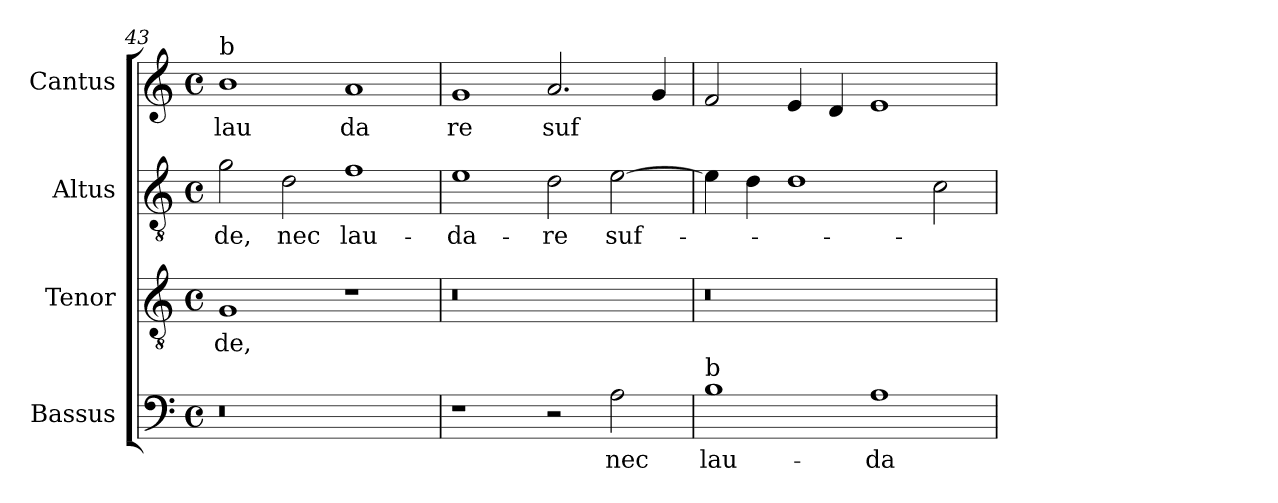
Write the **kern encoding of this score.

**kern	**text	**kern	**text	**kern	**text	**kern	**text
*part4	*part4	*part3	*part3	*part2	*part2	*part1	*part1
*staff4	*staff4	*staff3	*staff3	*staff2	*staff2	*staff1	*staff1
*I"Bassus	*	*I"Tenor	*	*I"Altus	*	*I"Cantus	*
*clefF4	*	*clefGv2	*	*clefGv2	*	*clefG2	*
*	*	*k[]	*	*	*	*	*
*	*	*C:	*	*	*	*	*
*M4/4	*	*M4/4	*	*M4/4	*	*M4/4	*
*met(c)	*	*met(c)	*	*met(c)	*	*met(c)	*
=43	=43	=43	=43	=43	=43	=43	=43
!	!	!	!	!	!	!LO:TX:a:t=b	!
!	!	!	!LO:LY:b:cj	!	!LO:LY:b:cj	!	!LO:LY:b:cj
0r	.	1G	de,	2g\	-de,	1b	lau
!	!	!	!	!	!LO:LY:b:cj	!	!
.	.	.	.	2d\	nec	.	.
!	!	!	!	!	!LO:LY:b:cj	!	!LO:LY:b:cj
.	.	1r	.	1f	lau-	1a	da
=44	=44	=44	=44	=44	=44	=44	=44
!	!	!	!	!	!LO:LY:b:cj	!	!LO:LY:b:cj
1r	.	0r	.	1e	-da-	1g	re
!	!	!	!	!	!LO:LY:b:cj	!	!LO:LY:b
2r	.	.	.	2d\	-re	2.a/	suf
!	!LO:LY:b:cj	!	!	!	!LO:LY:b	!	!
2A\	nec	.	.	[>2e\	suf-	.	.
.	.	.	.	.	.	4g/	.
=45	=45	=45	=45	=45	=45	=45	=45
!LO:TX:a:t=b	!	!	!	!	!	!	!
!	!LO:LY:b:cj	!	!	!	!	!	!
1B	lau-	0r	.	4e\]	.	2f/	.
.	.	.	.	4d\	.	.	.
.	.	.	.	1d	.	4e/	.
.	.	.	.	.	.	4d/	.
!	!LO:LY:b:cj	!	!	!	!	!	!
1A	-da-	.	.	.	.	1e	.
.	.	.	.	2c\	.	.	.
=	=	=	=	=	=	=	=
*-	*-	*-	*-	*-	*-	*-	*-
